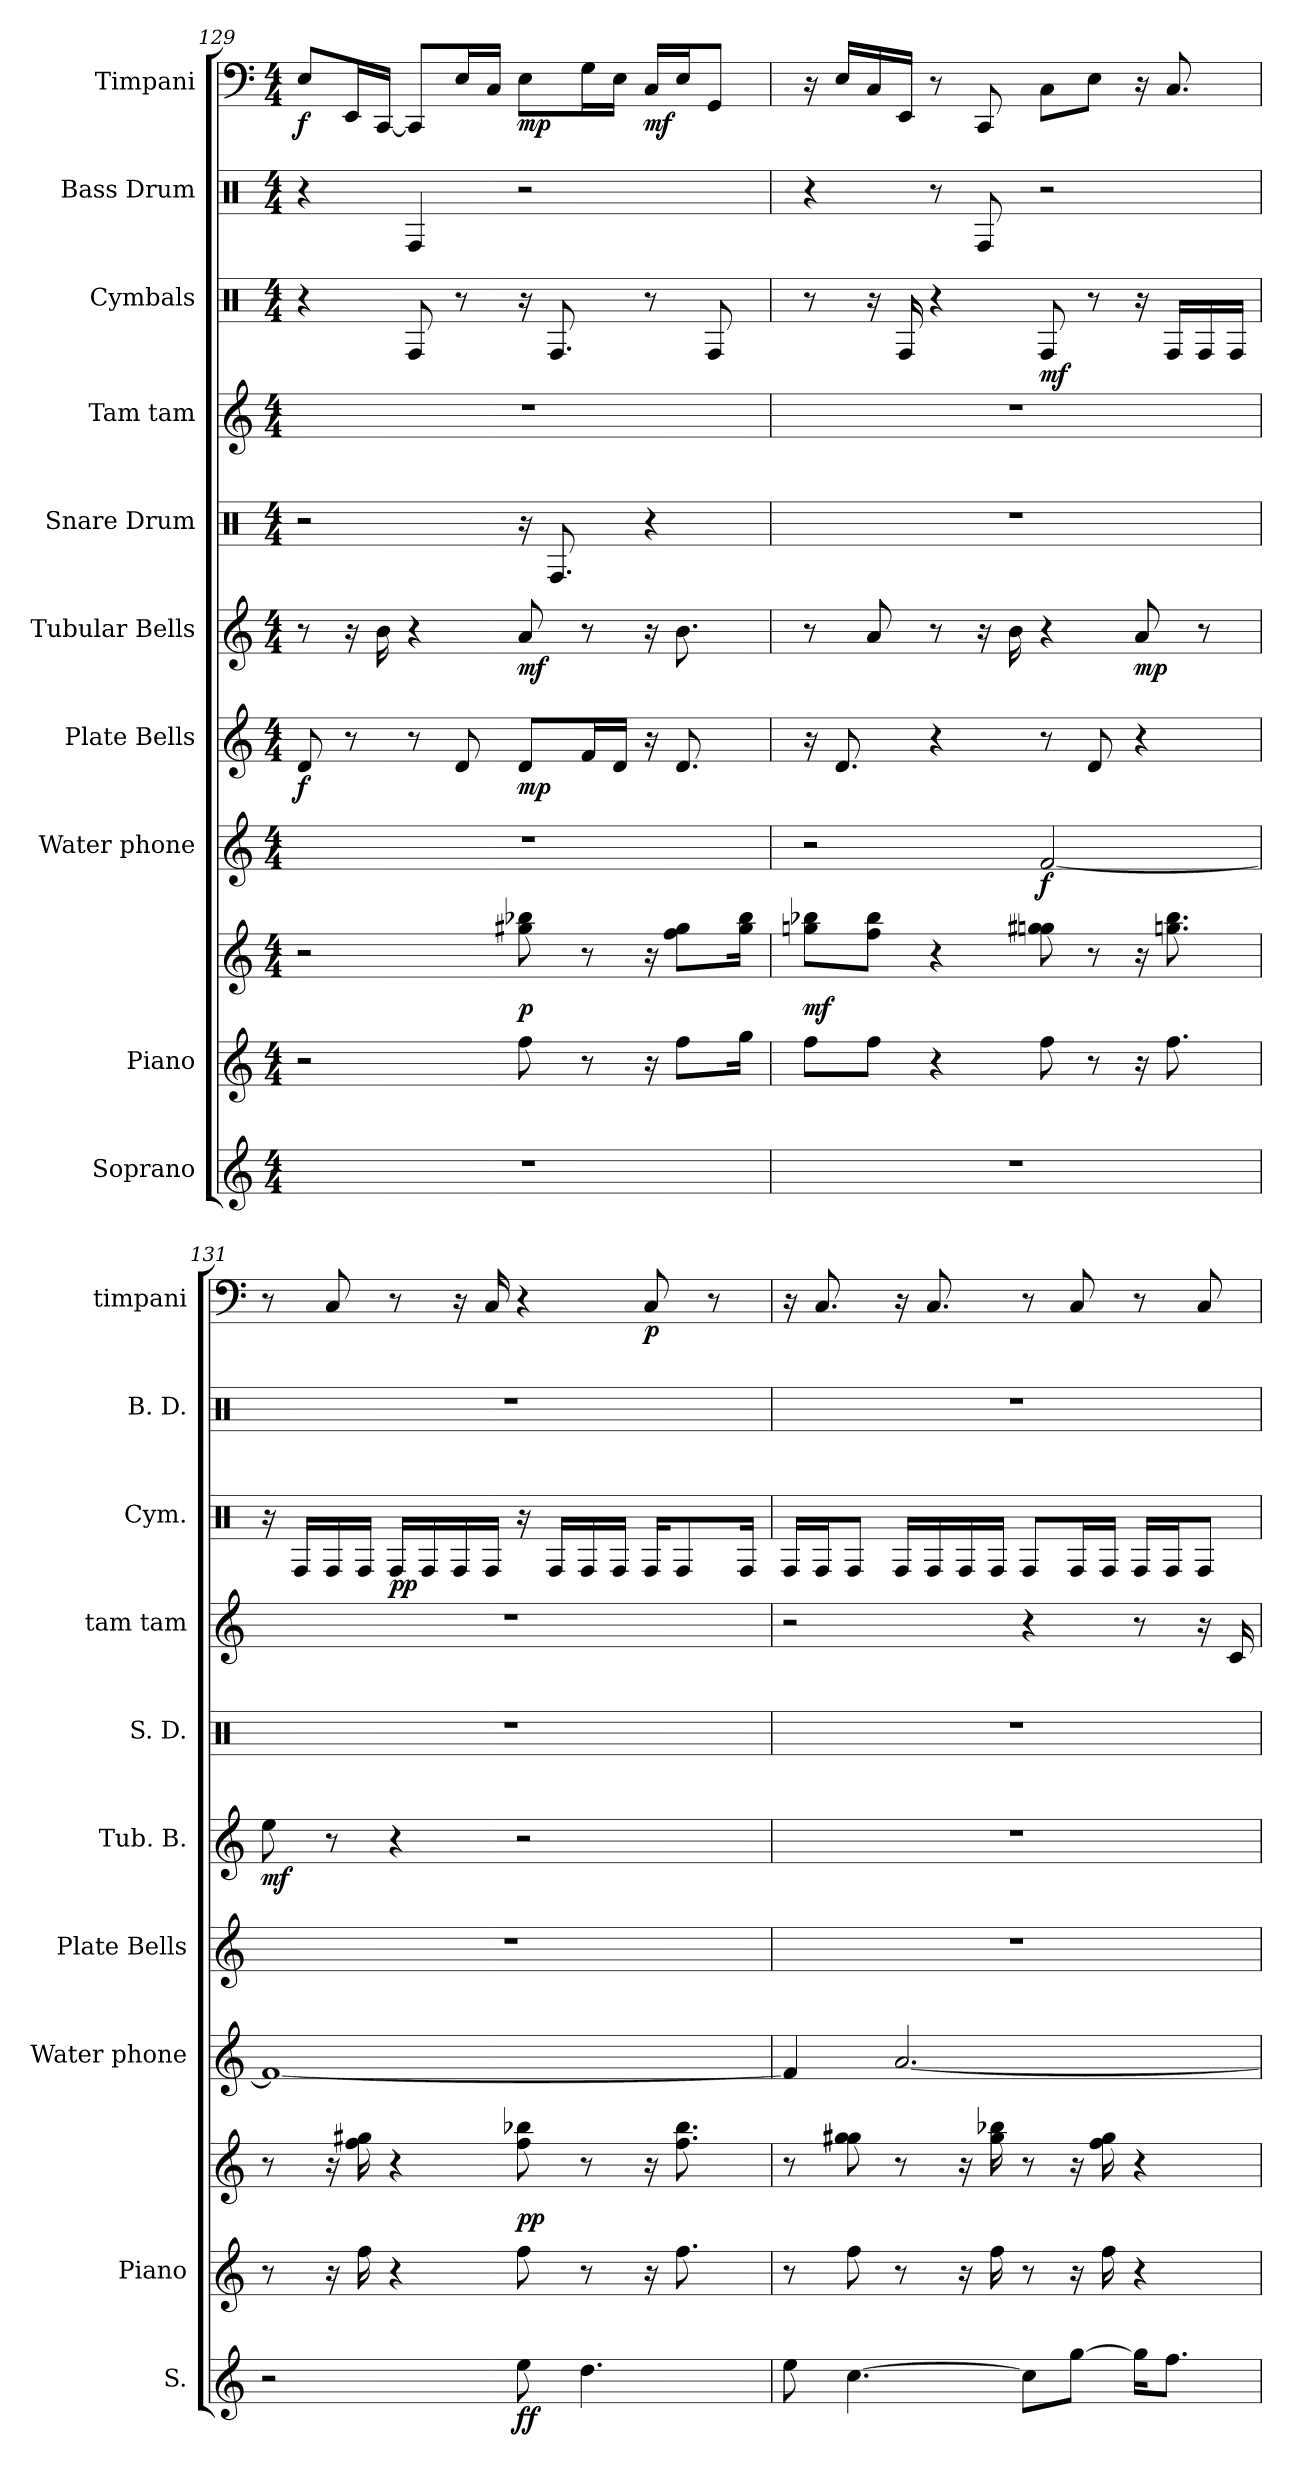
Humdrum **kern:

**kern	**dynam	**kern	**kern	**dynam	**kern	**dynam	**kern	**dynam	**kern	**dynam	**kern	**kern	**kern	**dynam	**kern	**kern	**dynam
*part10	*part10	*part9	*part9	*part9	*part8	*part8	*part7	*part7	*part6	*part6	*part5	*part4	*part3	*part3	*part2	*part1	*part1
*staff11	*staff11	*staff10	*staff9	*staff9/10	*staff8	*staff8	*staff7	*staff7	*staff6	*staff6	*staff5	*staff4	*staff3	*staff3	*staff2	*staff1	*staff1
*I"Soprano	*	*I"Piano	*	*	*I"Water phone	*	*I"Plate Bells	*	*I"Tubular Bells	*	*I"Snare Drum	*I"Tam tam	*I"Cymbals	*	*I"Bass Drum	*I"Timpani	*
*I'S.	*	*I'Piano	*	*	*I'Water phone	*	*I'Plate Bells	*	*I'Tub. B.	*	*I'S. D.	*I'tam tam	*I'Cym.	*	*I'B. D.	*I'timpani	*
*clefG2	*	*clefG2	*clefG2	*	*clefG2	*	*clefG2	*	*clefG2	*	*clefX	*clefG2	*clefX	*	*clefX	*clefF4	*
*k[]	*	*k[]	*k[]	*	*k[]	*	*k[]	*	*k[]	*	*k[]	*k[]	*k[]	*	*k[]	*k[]	*
*C:	*	*C:	*C:	*	*C:	*	*C:	*	*C:	*	*C:	*C:	*C:	*	*C:	*C:	*
*M4/4	*	*M4/4	*M4/4	*	*M4/4	*	*M4/4	*	*M4/4	*	*M4/4	*M4/4	*M4/4	*	*M4/4	*M4/4	*
=129	=129	=129	=129	=129	=129	=129	=129	=129	=129	=129	=129	=129	=129	=129	=129	=129	=129
1r	.	2r	2r	.	1r	.	8di/	f	8r	.	2r	1r	4r	.	4r	8Ei/L	f
.	.	.	.	.	.	.	8r	.	16r	.	.	.	.	.	.	16EEi/L	.
.	.	.	.	.	.	.	.	.	16bi\	.	.	.	.	.	.	[16CCi/JJ	.
.	.	.	.	.	.	.	8r	.	4r	.	.	.	8RFi/	.	4RFi/	8CCi/L]	.
.	.	.	.	.	.	.	8di/	.	.	.	.	.	8r	.	.	16Ei/L	.
.	.	.	.	.	.	.	.	.	.	.	.	.	.	.	.	16Ci/JJ	.
.	.	8ffi\	8gg#Xi\ 8bb-Xi	p	.	.	8di/L	mp	8ai/	mf	16r	.	16r	.	2r	8Ei\L	mp
.	.	.	.	.	.	.	.	.	.	.	8.RFi/	.	8.RFi/	.	.	.	.
.	.	8r	8r	.	.	.	16fi/L	.	8r	.	.	.	.	.	.	16Gi\L	.
.	.	.	.	.	.	.	16di/JJ	.	.	.	.	.	.	.	.	16Ei\JJ	.
.	.	16r	16r	.	.	.	16r	.	16r	.	4r	.	8r	.	.	16Ci/LL	mf
.	.	8ffi\L	8ffi\ 8gg#iL	.	.	.	8.di/	.	8.bi\	.	.	.	.	.	.	16Ei/J	.
.	.	.	.	.	.	.	.	.	.	.	.	.	8RFi/	.	.	8GGi/J	.
.	.	16ggi\Jk	16gg#i\ 16bb-iJk	.	.	.	.	.	.	.	.	.	.	.	.	.	.
=130	=130	=130	=130	=130	=130	=130	=130	=130	=130	=130	=130	=130	=130	=130	=130	=130	=130
1r	.	8ffi\L	8ggni\ 8bb-XiL	mf	2r	.	16r	.	8r	.	1r	1r	8r	.	4r	16r	.
.	.	.	.	.	.	.	8.di/	.	.	.	.	.	.	.	.	16Ei/LL	.
.	.	8ffi\J	8ffi\ 8bb-iJ	.	.	.	.	.	8ai/	.	.	.	16r	.	.	16Ci/	.
.	.	.	.	.	.	.	.	.	.	.	.	.	16RFi/	.	.	16EEi/JJ	.
.	.	4r	4r	.	.	.	4r	.	8r	.	.	.	4r	.	8r	8r	.
.	.	.	.	.	.	.	.	.	16r	.	.	.	.	.	8RFi/	8CCi/	.
.	.	.	.	.	.	.	.	.	16bi\	.	.	.	.	.	.	.	.
.	.	8ffi\	8ggni\ 8gg#Xi	.	[2fi/	f	8r	.	4r	.	.	.	8RFi/	mf	2r	8Ci\L	.
.	.	8r	8r	.	.	.	8di/	.	.	.	.	.	8r	.	.	8Ei\J	.
.	.	16r	16r	.	.	.	4r	.	8ai/	mp	.	.	16r	.	.	16r	.
.	.	8.ffi\	8.ggni\ 8.bb-i	.	.	.	.	.	.	.	.	.	16RFi/LL	.	.	8.Ci/	.
.	.	.	.	.	.	.	.	.	8r	.	.	.	16RFi/	.	.	.	.
.	.	.	.	.	.	.	.	.	.	.	.	.	16RFi/JJ	.	.	.	.
!!LO:PB:g=z
=131	=131	=131	=131	=131	=131	=131	=131	=131	=131	=131	=131	=131	=131	=131	=131	=131	=131
2r	.	8r	8r	.	1fi_	.	1r	.	8eei\	mf	1r	1r	16r	.	1r	8r	.
.	.	.	.	.	.	.	.	.	.	.	.	.	16RFi/LL	.	.	.	.
.	.	16r	16r	.	.	.	.	.	8r	.	.	.	16RFi/	.	.	8Ci/	.
.	.	16ffi\	16ffi\ 16gg#Xi	.	.	.	.	.	.	.	.	.	16RFi/JJ	.	.	.	.
.	.	4r	4r	.	.	.	.	.	4r	.	.	.	16RFi/LL	pp	.	8r	.
.	.	.	.	.	.	.	.	.	.	.	.	.	16RFi/	.	.	.	.
.	.	.	.	.	.	.	.	.	.	.	.	.	16RFi/	.	.	16r	.
.	.	.	.	.	.	.	.	.	.	.	.	.	16RFi/JJ	.	.	16Ci/	.
8eei\	ff	8ffi\	8ffi\ 8bb-Xi	pp	.	.	.	.	2r	.	.	.	16r	.	.	4r	.
.	.	.	.	.	.	.	.	.	.	.	.	.	16RFi/LL	.	.	.	.
4.ddi\	.	8r	8r	.	.	.	.	.	.	.	.	.	16RFi/	.	.	.	.
.	.	.	.	.	.	.	.	.	.	.	.	.	16RFi/JJ	.	.	.	.
.	.	16r	16r	.	.	.	.	.	.	.	.	.	16RFi/KL	.	.	8Ci/	p
.	.	8.ffi\	8.ffi\ 8.bb-i	.	.	.	.	.	.	.	.	.	8RFi/	.	.	.	.
.	.	.	.	.	.	.	.	.	.	.	.	.	.	.	.	8r	.
.	.	.	.	.	.	.	.	.	.	.	.	.	16RFi/Jk	.	.	.	.
=132	=132	=132	=132	=132	=132	=132	=132	=132	=132	=132	=132	=132	=132	=132	=132	=132	=132
8eei\	.	8r	8r	.	4fi/]	.	1r	.	1r	.	1r	2r	16RFi/LL	.	1r	16r	.
.	.	.	.	.	.	.	.	.	.	.	.	.	16RFi/J	.	.	8.Ci/	.
[4.cci\	.	8ffi\	8gg#Xi\ 8gg#i	.	.	.	.	.	.	.	.	.	8RFi/J	.	.	.	.
.	.	8r	8r	.	[2.ai/	.	.	.	.	.	.	.	16RFi/LL	.	.	16r	.
.	.	.	.	.	.	.	.	.	.	.	.	.	16RFi/	.	.	8.Ci/	.
.	.	16r	16r	.	.	.	.	.	.	.	.	.	16RFi/	.	.	.	.
.	.	16ffi\	16gg#i\ 16bb-Xi	.	.	.	.	.	.	.	.	.	16RFi/JJ	.	.	.	.
8cci\L]	.	8r	8r	.	.	.	.	.	.	.	.	4r	8RFi/L	.	.	8r	.
[8ggi\J	.	16r	16r	.	.	.	.	.	.	.	.	.	16RFi/L	.	.	8Ci/	.
.	.	16ffi\	16ffi\ 16gg#i	.	.	.	.	.	.	.	.	.	16RFi/JJ	.	.	.	.
16ggi\KL]	.	4r	4r	.	.	.	.	.	.	.	.	8r	16RFi/LL	.	.	8r	.
8.ffi\J	.	.	.	.	.	.	.	.	.	.	.	.	16RFi/J	.	.	.	.
.	.	.	.	.	.	.	.	.	.	.	.	16r	8RFi/J	.	.	8Ci/	.
.	.	.	.	.	.	.	.	.	.	.	.	16ci/	.	.	.	.	.
=	=	=	=	=	=	=	=	=	=	=	=	=	=	=	=	=	=
*-	*-	*-	*-	*-	*-	*-	*-	*-	*-	*-	*-	*-	*-	*-	*-	*-	*-
